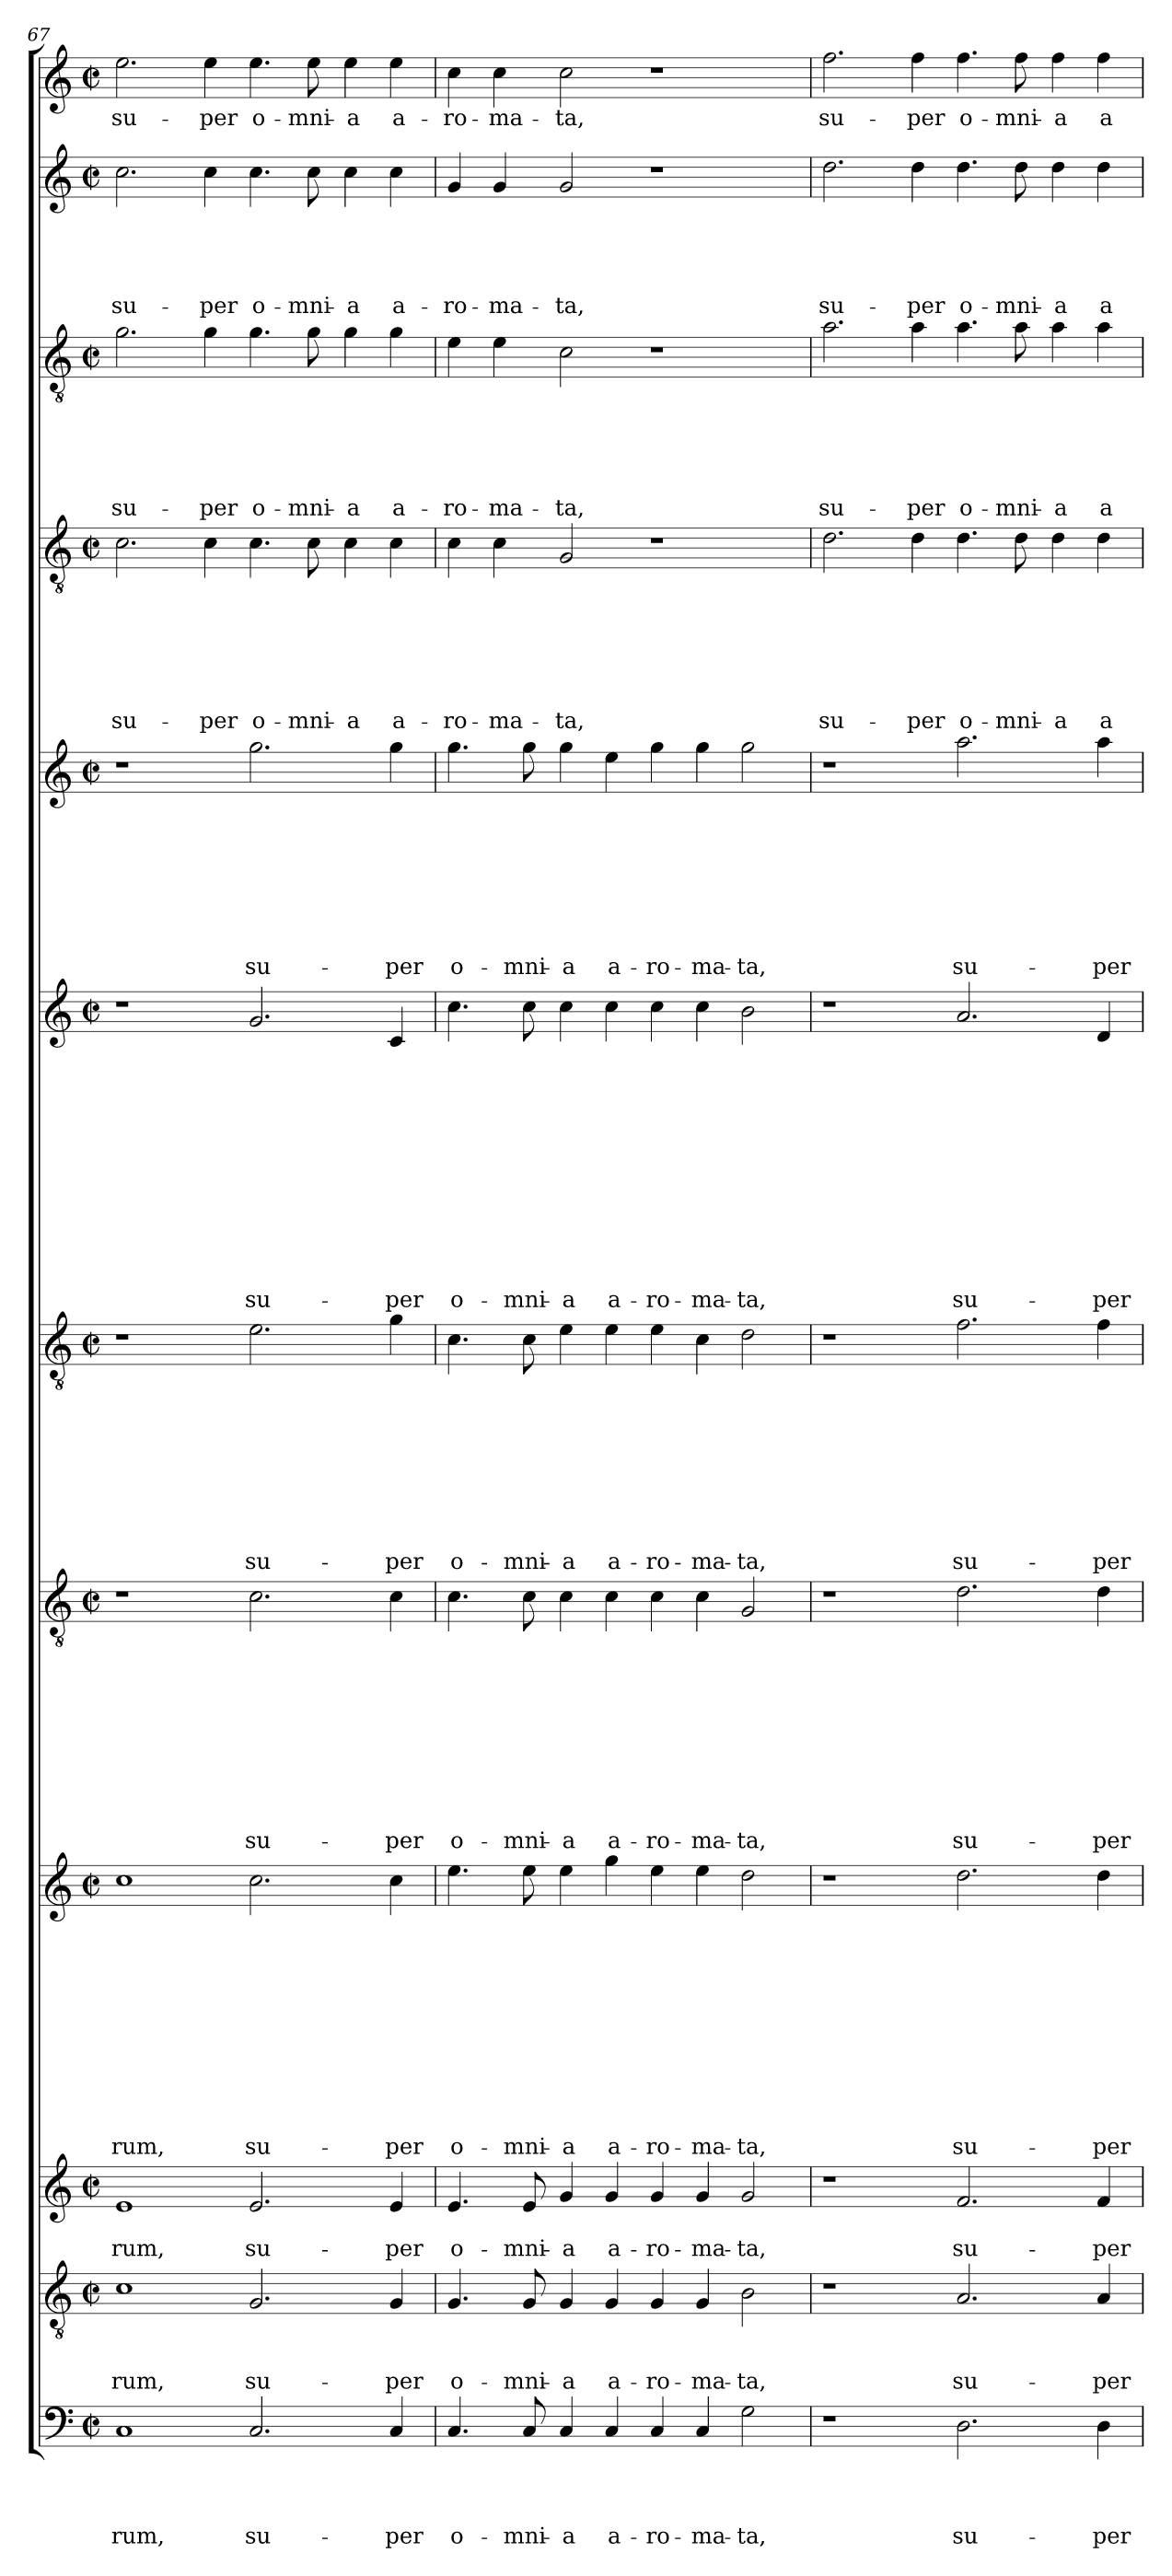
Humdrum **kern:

**kern	**text	**text	**text	**text	**kern	**text	**text	**text	**kern	**text	**text	**kern	**text	**text	**text	**text	**text	**text	**text	**text	**text	**text	**text	**kern	**text	**text	**text	**text	**text	**text	**text	**text	**text	**text	**kern	**text	**text	**text	**text	**text	**text	**text	**text	**text	**kern	**text	**text	**text	**text	**text	**text	**text	**text	**text	**text	**text	**text	**kern	**text	**text	**text	**text	**text	**text	**text	**text	**kern	**text	**text	**text	**text	**text	**text	**text	**kern	**text	**text	**text	**text	**text	**text	**kern	**text	**text	**text	**text	**text	**kern	**text
*part12	*part12	*part12	*part12	*part12	*part11	*part11	*part11	*part11	*part10	*part10	*part10	*part9	*part9	*part9	*part9	*part9	*part9	*part9	*part9	*part9	*part9	*part9	*part9	*part8	*part8	*part8	*part8	*part8	*part8	*part8	*part8	*part8	*part8	*part8	*part7	*part7	*part7	*part7	*part7	*part7	*part7	*part7	*part7	*part7	*part6	*part6	*part6	*part6	*part6	*part6	*part6	*part6	*part6	*part6	*part6	*part6	*part6	*part5	*part5	*part5	*part5	*part5	*part5	*part5	*part5	*part5	*part4	*part4	*part4	*part4	*part4	*part4	*part4	*part4	*part3	*part3	*part3	*part3	*part3	*part3	*part3	*part2	*part2	*part2	*part2	*part2	*part2	*part1	*part1
*staff12	*staff12	*staff12	*staff12	*staff12	*staff11	*staff11	*staff11	*staff11	*staff10	*staff10	*staff10	*staff9	*staff9	*staff9	*staff9	*staff9	*staff9	*staff9	*staff9	*staff9	*staff9	*staff9	*staff9	*staff8	*staff8	*staff8	*staff8	*staff8	*staff8	*staff8	*staff8	*staff8	*staff8	*staff8	*staff7	*staff7	*staff7	*staff7	*staff7	*staff7	*staff7	*staff7	*staff7	*staff7	*staff6	*staff6	*staff6	*staff6	*staff6	*staff6	*staff6	*staff6	*staff6	*staff6	*staff6	*staff6	*staff6	*staff5	*staff5	*staff5	*staff5	*staff5	*staff5	*staff5	*staff5	*staff5	*staff4	*staff4	*staff4	*staff4	*staff4	*staff4	*staff4	*staff4	*staff3	*staff3	*staff3	*staff3	*staff3	*staff3	*staff3	*staff2	*staff2	*staff2	*staff2	*staff2	*staff2	*staff1	*staff1
*clefF4	*	*	*	*	*clefGv2	*	*	*	*clefG2	*	*	*clefG2	*	*	*	*	*	*	*	*	*	*	*	*clefGv2	*	*	*	*	*	*	*	*	*	*	*clefGv2	*	*	*	*	*	*	*	*	*	*clefG2	*	*	*	*	*	*	*	*	*	*	*	*	*clefG2	*	*	*	*	*	*	*	*	*clefGv2	*	*	*	*	*	*	*	*clefGv2	*	*	*	*	*	*	*clefG2	*	*	*	*	*	*clefG2	*
*k[]	*	*	*	*	*k[]	*	*	*	*k[]	*	*	*k[]	*	*	*	*	*	*	*	*	*	*	*	*k[]	*	*	*	*	*	*	*	*	*	*	*k[]	*	*	*	*	*	*	*	*	*	*k[]	*	*	*	*	*	*	*	*	*	*	*	*	*k[]	*	*	*	*	*	*	*	*	*k[]	*	*	*	*	*	*	*	*k[]	*	*	*	*	*	*	*k[]	*	*	*	*	*	*k[]	*
*C:	*	*	*	*	*C:	*	*	*	*C:	*	*	*C:	*	*	*	*	*	*	*	*	*	*	*	*C:	*	*	*	*	*	*	*	*	*	*	*C:	*	*	*	*	*	*	*	*	*	*C:	*	*	*	*	*	*	*	*	*	*	*	*	*C:	*	*	*	*	*	*	*	*	*C:	*	*	*	*	*	*	*	*C:	*	*	*	*	*	*	*C:	*	*	*	*	*	*C:	*
*M2/2	*	*	*	*	*M2/2	*	*	*	*M2/2	*	*	*M2/2	*	*	*	*	*	*	*	*	*	*	*	*M2/2	*	*	*	*	*	*	*	*	*	*	*M2/2	*	*	*	*	*	*	*	*	*	*M2/2	*	*	*	*	*	*	*	*	*	*	*	*	*M2/2	*	*	*	*	*	*	*	*	*M2/2	*	*	*	*	*	*	*	*M2/2	*	*	*	*	*	*	*M2/2	*	*	*	*	*	*M2/2	*
*met(c|)	*	*	*	*	*met(c|)	*	*	*	*met(c|)	*	*	*met(c|)	*	*	*	*	*	*	*	*	*	*	*	*met(c|)	*	*	*	*	*	*	*	*	*	*	*met(c|)	*	*	*	*	*	*	*	*	*	*met(c|)	*	*	*	*	*	*	*	*	*	*	*	*	*met(c|)	*	*	*	*	*	*	*	*	*met(c|)	*	*	*	*	*	*	*	*met(c|)	*	*	*	*	*	*	*met(c|)	*	*	*	*	*	*met(c|)	*
=67	=67	=67	=67	=67	=67	=67	=67	=67	=67	=67	=67	=67	=67	=67	=67	=67	=67	=67	=67	=67	=67	=67	=67	=67	=67	=67	=67	=67	=67	=67	=67	=67	=67	=67	=67	=67	=67	=67	=67	=67	=67	=67	=67	=67	=67	=67	=67	=67	=67	=67	=67	=67	=67	=67	=67	=67	=67	=67	=67	=67	=67	=67	=67	=67	=67	=67	=67	=67	=67	=67	=67	=67	=67	=67	=67	=67	=67	=67	=67	=67	=67	=67	=67	=67	=67	=67	=67	=67	=67
1C	.	.	.	-rum,	1c	.	.	-rum,	1e	.	-rum,	1cc	.	.	.	.	.	.	.	.	.	.	-rum,	1r	.	.	.	.	.	.	.	.	.	.	1r	.	.	.	.	.	.	.	.	.	1r	.	.	.	.	.	.	.	.	.	.	.	.	1r	.	.	.	.	.	.	.	.	2.c\	.	.	.	.	.	.	su-	2.g\	.	.	.	.	.	su-	2.cc\	.	.	.	.	su-	2.ee\	su-
.	.	.	.	.	.	.	.	.	.	.	.	.	.	.	.	.	.	.	.	.	.	.	.	.	.	.	.	.	.	.	.	.	.	.	.	.	.	.	.	.	.	.	.	.	.	.	.	.	.	.	.	.	.	.	.	.	.	.	.	.	.	.	.	.	.	.	4c\	.	.	.	.	.	.	-per	4g\	.	.	.	.	.	-per	4cc\	.	.	.	.	-per	4ee\	-per
2.C/	.	.	.	su-	2.G/	.	.	su-	2.e/	.	su-	2.cc\	.	.	.	.	.	.	.	.	.	.	su-	2.c\	.	.	.	.	.	.	.	.	.	su-	2.e\	.	.	.	.	.	.	.	.	su-	2.g/	.	.	.	.	.	.	.	.	.	.	.	su-	2.gg\	.	.	.	.	.	.	.	su-	4.c\	.	.	.	.	.	.	o-	4.g\	.	.	.	.	.	o-	4.cc\	.	.	.	.	o-	4.ee\	o-
.	.	.	.	.	.	.	.	.	.	.	.	.	.	.	.	.	.	.	.	.	.	.	.	.	.	.	.	.	.	.	.	.	.	.	.	.	.	.	.	.	.	.	.	.	.	.	.	.	.	.	.	.	.	.	.	.	.	.	.	.	.	.	.	.	.	.	8c\	.	.	.	.	.	.	-mni-	8g\	.	.	.	.	.	-mni-	8cc\	.	.	.	.	-mni-	8ee\	-mni-
.	.	.	.	.	.	.	.	.	.	.	.	.	.	.	.	.	.	.	.	.	.	.	.	.	.	.	.	.	.	.	.	.	.	.	.	.	.	.	.	.	.	.	.	.	.	.	.	.	.	.	.	.	.	.	.	.	.	.	.	.	.	.	.	.	.	.	4c\	.	.	.	.	.	.	-a	4g\	.	.	.	.	.	-a	4cc\	.	.	.	.	-a	4ee\	-a
4C/	.	.	.	-per	4G/	.	.	-per	4e/	.	-per	4cc\	.	.	.	.	.	.	.	.	.	.	-per	4c\	.	.	.	.	.	.	.	.	.	-per	4g\	.	.	.	.	.	.	.	.	-per	4c/	.	.	.	.	.	.	.	.	.	.	.	-per	4gg\	.	.	.	.	.	.	.	-per	4c\	.	.	.	.	.	.	a-	4g\	.	.	.	.	.	a-	4cc\	.	.	.	.	a-	4ee\	a-
=68	=68	=68	=68	=68	=68	=68	=68	=68	=68	=68	=68	=68	=68	=68	=68	=68	=68	=68	=68	=68	=68	=68	=68	=68	=68	=68	=68	=68	=68	=68	=68	=68	=68	=68	=68	=68	=68	=68	=68	=68	=68	=68	=68	=68	=68	=68	=68	=68	=68	=68	=68	=68	=68	=68	=68	=68	=68	=68	=68	=68	=68	=68	=68	=68	=68	=68	=68	=68	=68	=68	=68	=68	=68	=68	=68	=68	=68	=68	=68	=68	=68	=68	=68	=68	=68	=68	=68	=68	=68
4.C/	.	.	.	o-	4.G/	.	.	o-	4.e/	.	o-	4.ee\	.	.	.	.	.	.	.	.	.	.	o-	4.c\	.	.	.	.	.	.	.	.	.	o-	4.c\	.	.	.	.	.	.	.	.	o-	4.cc\	.	.	.	.	.	.	.	.	.	.	.	o-	4.gg\	.	.	.	.	.	.	.	o-	4c\	.	.	.	.	.	.	-ro-	4e\	.	.	.	.	.	-ro-	4g/	.	.	.	.	-ro-	4cc\	-ro-
.	.	.	.	.	.	.	.	.	.	.	.	.	.	.	.	.	.	.	.	.	.	.	.	.	.	.	.	.	.	.	.	.	.	.	.	.	.	.	.	.	.	.	.	.	.	.	.	.	.	.	.	.	.	.	.	.	.	.	.	.	.	.	.	.	.	.	4c\	.	.	.	.	.	.	-ma-	4e\	.	.	.	.	.	-ma-	4g/	.	.	.	.	-ma-	4cc\	-ma-
8C/	.	.	.	-mni-	8G/	.	.	-mni-	8e/	.	-mni-	8ee\	.	.	.	.	.	.	.	.	.	.	-mni-	8c\	.	.	.	.	.	.	.	.	.	-mni-	8c\	.	.	.	.	.	.	.	.	-mni-	8cc\	.	.	.	.	.	.	.	.	.	.	.	-mni-	8gg\	.	.	.	.	.	.	.	-mni-	.	.	.	.	.	.	.	.	.	.	.	.	.	.	.	.	.	.	.	.	.	.	.
4C/	.	.	.	-a	4G/	.	.	-a	4g/	.	-a	4ee\	.	.	.	.	.	.	.	.	.	.	-a	4c\	.	.	.	.	.	.	.	.	.	-a	4e\	.	.	.	.	.	.	.	.	-a	4cc\	.	.	.	.	.	.	.	.	.	.	.	-a	4gg\	.	.	.	.	.	.	.	-a	2G/	.	.	.	.	.	.	-ta,	2c\	.	.	.	.	.	-ta,	2g/	.	.	.	.	-ta,	2cc\	-ta,
4C/	.	.	.	a-	4G/	.	.	a-	4g/	.	a-	4gg\	.	.	.	.	.	.	.	.	.	.	a-	4c\	.	.	.	.	.	.	.	.	.	a-	4e\	.	.	.	.	.	.	.	.	a-	4cc\	.	.	.	.	.	.	.	.	.	.	.	a-	4ee\	.	.	.	.	.	.	.	a-	.	.	.	.	.	.	.	.	.	.	.	.	.	.	.	.	.	.	.	.	.	.	.
4C/	.	.	.	-ro-	4G/	.	.	-ro-	4g/	.	-ro-	4ee\	.	.	.	.	.	.	.	.	.	.	-ro-	4c\	.	.	.	.	.	.	.	.	.	-ro-	4e\	.	.	.	.	.	.	.	.	-ro-	4cc\	.	.	.	.	.	.	.	.	.	.	.	-ro-	4gg\	.	.	.	.	.	.	.	-ro-	1r	.	.	.	.	.	.	.	1r	.	.	.	.	.	.	1r	.	.	.	.	.	1r	.
4C/	.	.	.	-ma-	4G/	.	.	-ma-	4g/	.	-ma-	4ee\	.	.	.	.	.	.	.	.	.	.	-ma-	4c\	.	.	.	.	.	.	.	.	.	-ma-	4c\	.	.	.	.	.	.	.	.	-ma-	4cc\	.	.	.	.	.	.	.	.	.	.	.	-ma-	4gg\	.	.	.	.	.	.	.	-ma-	.	.	.	.	.	.	.	.	.	.	.	.	.	.	.	.	.	.	.	.	.	.	.
2G\	.	.	.	-ta,	2B\	.	.	-ta,	2g/	.	-ta,	2dd\	.	.	.	.	.	.	.	.	.	.	-ta,	2G/	.	.	.	.	.	.	.	.	.	-ta,	2d\	.	.	.	.	.	.	.	.	-ta,	2b\	.	.	.	.	.	.	.	.	.	.	.	-ta,	2gg\	.	.	.	.	.	.	.	-ta,	.	.	.	.	.	.	.	.	.	.	.	.	.	.	.	.	.	.	.	.	.	.	.
=69	=69	=69	=69	=69	=69	=69	=69	=69	=69	=69	=69	=69	=69	=69	=69	=69	=69	=69	=69	=69	=69	=69	=69	=69	=69	=69	=69	=69	=69	=69	=69	=69	=69	=69	=69	=69	=69	=69	=69	=69	=69	=69	=69	=69	=69	=69	=69	=69	=69	=69	=69	=69	=69	=69	=69	=69	=69	=69	=69	=69	=69	=69	=69	=69	=69	=69	=69	=69	=69	=69	=69	=69	=69	=69	=69	=69	=69	=69	=69	=69	=69	=69	=69	=69	=69	=69	=69	=69	=69
1r	.	.	.	.	1r	.	.	.	1r	.	.	1r	.	.	.	.	.	.	.	.	.	.	.	1r	.	.	.	.	.	.	.	.	.	.	1r	.	.	.	.	.	.	.	.	.	1r	.	.	.	.	.	.	.	.	.	.	.	.	1r	.	.	.	.	.	.	.	.	2.d\	.	.	.	.	.	.	su-	2.a\	.	.	.	.	.	su-	2.dd\	.	.	.	.	su-	2.ff\	su-
.	.	.	.	.	.	.	.	.	.	.	.	.	.	.	.	.	.	.	.	.	.	.	.	.	.	.	.	.	.	.	.	.	.	.	.	.	.	.	.	.	.	.	.	.	.	.	.	.	.	.	.	.	.	.	.	.	.	.	.	.	.	.	.	.	.	.	4d\	.	.	.	.	.	.	-per	4a\	.	.	.	.	.	-per	4dd\	.	.	.	.	-per	4ff\	-per
2.D\	.	.	.	su-	2.A/	.	.	su-	2.f/	.	su-	2.dd\	.	.	.	.	.	.	.	.	.	.	su-	2.d\	.	.	.	.	.	.	.	.	.	su-	2.f\	.	.	.	.	.	.	.	.	su-	2.a/	.	.	.	.	.	.	.	.	.	.	.	su-	2.aa\	.	.	.	.	.	.	.	su-	4.d\	.	.	.	.	.	.	o-	4.a\	.	.	.	.	.	o-	4.dd\	.	.	.	.	o-	4.ff\	o-
.	.	.	.	.	.	.	.	.	.	.	.	.	.	.	.	.	.	.	.	.	.	.	.	.	.	.	.	.	.	.	.	.	.	.	.	.	.	.	.	.	.	.	.	.	.	.	.	.	.	.	.	.	.	.	.	.	.	.	.	.	.	.	.	.	.	.	8d\	.	.	.	.	.	.	-mni-	8a\	.	.	.	.	.	-mni-	8dd\	.	.	.	.	-mni-	8ff\	-mni-
.	.	.	.	.	.	.	.	.	.	.	.	.	.	.	.	.	.	.	.	.	.	.	.	.	.	.	.	.	.	.	.	.	.	.	.	.	.	.	.	.	.	.	.	.	.	.	.	.	.	.	.	.	.	.	.	.	.	.	.	.	.	.	.	.	.	.	4d\	.	.	.	.	.	.	-a	4a\	.	.	.	.	.	-a	4dd\	.	.	.	.	-a	4ff\	-a
4D\	.	.	.	-per	4A/	.	.	-per	4f/	.	-per	4dd\	.	.	.	.	.	.	.	.	.	.	-per	4d\	.	.	.	.	.	.	.	.	.	-per	4f\	.	.	.	.	.	.	.	.	-per	4d/	.	.	.	.	.	.	.	.	.	.	.	-per	4aa\	.	.	.	.	.	.	.	-per	4d\	.	.	.	.	.	.	a-	4a\	.	.	.	.	.	a-	4dd\	.	.	.	.	a-	4ff\	a-
=	=	=	=	=	=	=	=	=	=	=	=	=	=	=	=	=	=	=	=	=	=	=	=	=	=	=	=	=	=	=	=	=	=	=	=	=	=	=	=	=	=	=	=	=	=	=	=	=	=	=	=	=	=	=	=	=	=	=	=	=	=	=	=	=	=	=	=	=	=	=	=	=	=	=	=	=	=	=	=	=	=	=	=	=	=	=	=	=	=
*-	*-	*-	*-	*-	*-	*-	*-	*-	*-	*-	*-	*-	*-	*-	*-	*-	*-	*-	*-	*-	*-	*-	*-	*-	*-	*-	*-	*-	*-	*-	*-	*-	*-	*-	*-	*-	*-	*-	*-	*-	*-	*-	*-	*-	*-	*-	*-	*-	*-	*-	*-	*-	*-	*-	*-	*-	*-	*-	*-	*-	*-	*-	*-	*-	*-	*-	*-	*-	*-	*-	*-	*-	*-	*-	*-	*-	*-	*-	*-	*-	*-	*-	*-	*-	*-	*-	*-	*-	*-
